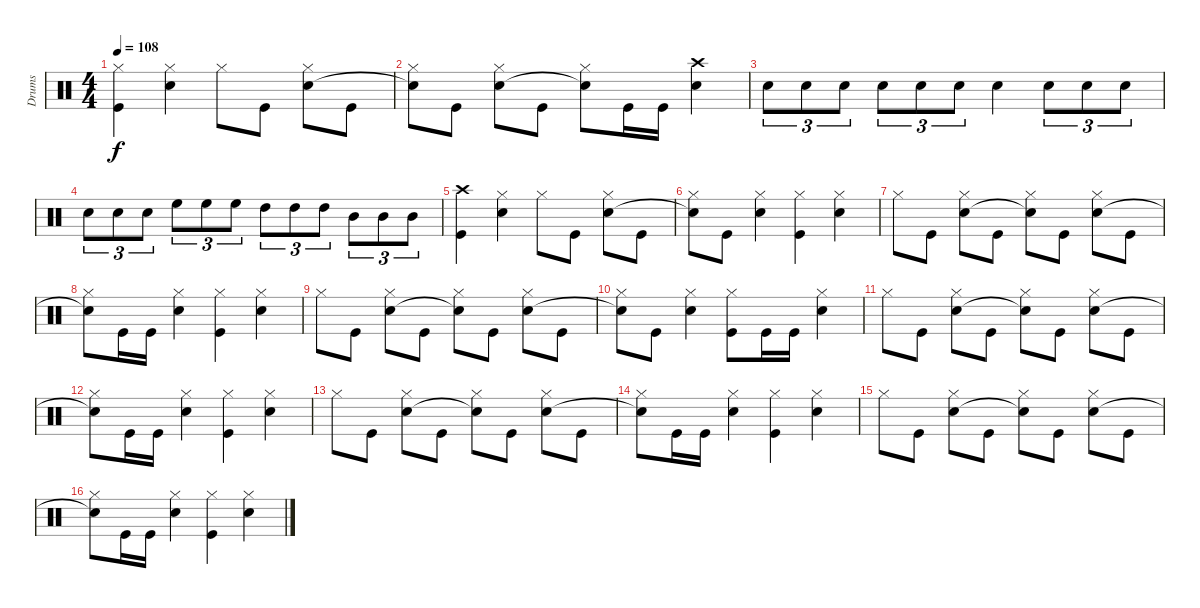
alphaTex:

\track ("Drums" "Drums") {instrument percussion}
\staff {score}
\articulation defaults
\ts (4 4)
\tempo 108
\clef neutral
\ks c
("Hi-Hat (closed)" "Kick (hit)").4{dy f} ("Hi-Hat (closed)" "Snare (hit) 2").4 "Hi-Hat (closed)".8 "Kick (hit)".8 ("Hi-Hat (closed)" "Snare (hit) 2").8 "Kick (hit)".8 |
("Hi-Hat (closed)" "Snare (hit)"{t}).8 "Kick (hit)".8 ("Hi-Hat (closed)" "Snare (hit) 2").8 "Kick (hit)".8 ("Hi-Hat (closed)" "Snare (hit)"{t}).8 "Kick (hit)".16 "Kick (hit)".16 ("Crash high (hit)" "Snare (hit) 2").4 |
"Snare (hit) 2".8{tu (3 2)} "Snare (hit) 2".8{tu (3 2)} "Snare (hit) 2".8{tu (3 2)} "Snare (hit) 2".8{tu (3 2)} "Snare (hit) 2".8{tu (3 2)} "Snare (hit) 2".8{tu (3 2)} "Snare (hit) 2".4 "Snare (hit) 2".8{tu (3 2)} "Snare (hit) 2".8{tu (3 2)} "Snare (hit) 2".8{tu (3 2)} |
"Snare (hit) 2".8{tu (3 2)} "Snare (hit) 2".8{tu (3 2)} "Snare (hit) 2".8{tu (3 2)} "High Floor Tom (hit)".8{tu (3 2)} "High Floor Tom (hit)".8{tu (3 2)} "High Floor Tom (hit)".8{tu (3 2)} "High Tom (hit)".8{tu (3 2)} "High Tom (hit)".8{tu (3 2)} "High Tom (hit)".8{tu (3 2)} "Mid Tom (hit)".8{tu (3 2)} "Mid Tom (hit)".8{tu (3 2)} "Mid Tom (hit)".8{tu (3 2)} |
("Crash high (hit)" "Kick (hit)").4 ("Hi-Hat (closed)" "Snare (hit) 2").4 "Hi-Hat (closed)".8 "Kick (hit)".8 ("Hi-Hat (closed)" "Snare (hit) 2").8 "Kick (hit)".8 |
("Hi-Hat (closed)" "Snare (hit)"{t}).8 "Kick (hit)".8 ("Hi-Hat (closed)" "Snare (hit) 2").4 ("Hi-Hat (closed)" "Kick (hit)").4 ("Hi-Hat (closed)" "Snare (hit) 2").4 |
"Hi-Hat (closed)".8 "Kick (hit)".8 ("Hi-Hat (closed)" "Snare (hit) 2").8 "Kick (hit)".8 ("Hi-Hat (closed)" "Snare (hit)"{t}).8 "Kick (hit)".8 ("Hi-Hat (closed)" "Snare (hit) 2").8 "Kick (hit)".8 |
("Hi-Hat (closed)" "Snare (hit)"{t}).8 "Kick (hit)".16 "Kick (hit)".16 ("Hi-Hat (closed)" "Snare (hit) 2").4 ("Hi-Hat (closed)" "Kick (hit)").4 ("Hi-Hat (closed)" "Snare (hit) 2").4 |
"Hi-Hat (closed)".8 "Kick (hit)".8 ("Hi-Hat (closed)" "Snare (hit) 2").8 "Kick (hit)".8 ("Hi-Hat (closed)" "Snare (hit)"{t}).8 "Kick (hit)".8 ("Hi-Hat (closed)" "Snare (hit) 2").8 "Kick (hit)".8 |
("Hi-Hat (closed)" "Snare (hit)"{t}).8 "Kick (hit)".8 ("Hi-Hat (closed)" "Snare (hit) 2").4 ("Hi-Hat (closed)" "Kick (hit)").8 "Kick (hit)".16 "Kick (hit)".16 ("Hi-Hat (closed)" "Snare (hit) 2").4 |
"Hi-Hat (closed)".8 "Kick (hit)".8 ("Hi-Hat (closed)" "Snare (hit) 2").8 "Kick (hit)".8 ("Hi-Hat (closed)" "Snare (hit)"{t}).8 "Kick (hit)".8 ("Hi-Hat (closed)" "Snare (hit) 2").8 "Kick (hit)".8 |
("Hi-Hat (closed)" "Snare (hit)"{t}).8 "Kick (hit)".16 "Kick (hit)".16 ("Hi-Hat (closed)" "Snare (hit) 2").4 ("Hi-Hat (closed)" "Kick (hit)").4 ("Hi-Hat (closed)" "Snare (hit) 2").4 |
"Hi-Hat (closed)".8 "Kick (hit)".8 ("Hi-Hat (closed)" "Snare (hit) 2").8 "Kick (hit)".8 ("Hi-Hat (closed)" "Snare (hit)"{t}).8 "Kick (hit)".8 ("Hi-Hat (closed)" "Snare (hit) 2").8 "Kick (hit)".8 |
("Hi-Hat (closed)" "Snare (hit)"{t}).8 "Kick (hit)".16 "Kick (hit)".16 ("Hi-Hat (closed)" "Snare (hit) 2").4 ("Hi-Hat (closed)" "Kick (hit)").4 ("Hi-Hat (closed)" "Snare (hit) 2").4 |
"Hi-Hat (closed)".8 "Kick (hit)".8 ("Hi-Hat (closed)" "Snare (hit) 2").8 "Kick (hit)".8 ("Hi-Hat (closed)" "Snare (hit)"{t}).8 "Kick (hit)".8 ("Hi-Hat (closed)" "Snare (hit) 2").8 "Kick (hit)".8 |
("Hi-Hat (closed)" "Snare (hit)"{t}).8 "Kick (hit)".16 "Kick (hit)".16 ("Hi-Hat (closed)" "Snare (hit) 2").4 ("Hi-Hat (closed)" "Kick (hit)").4 ("Hi-Hat (closed)" "Snare (hit) 2").4
